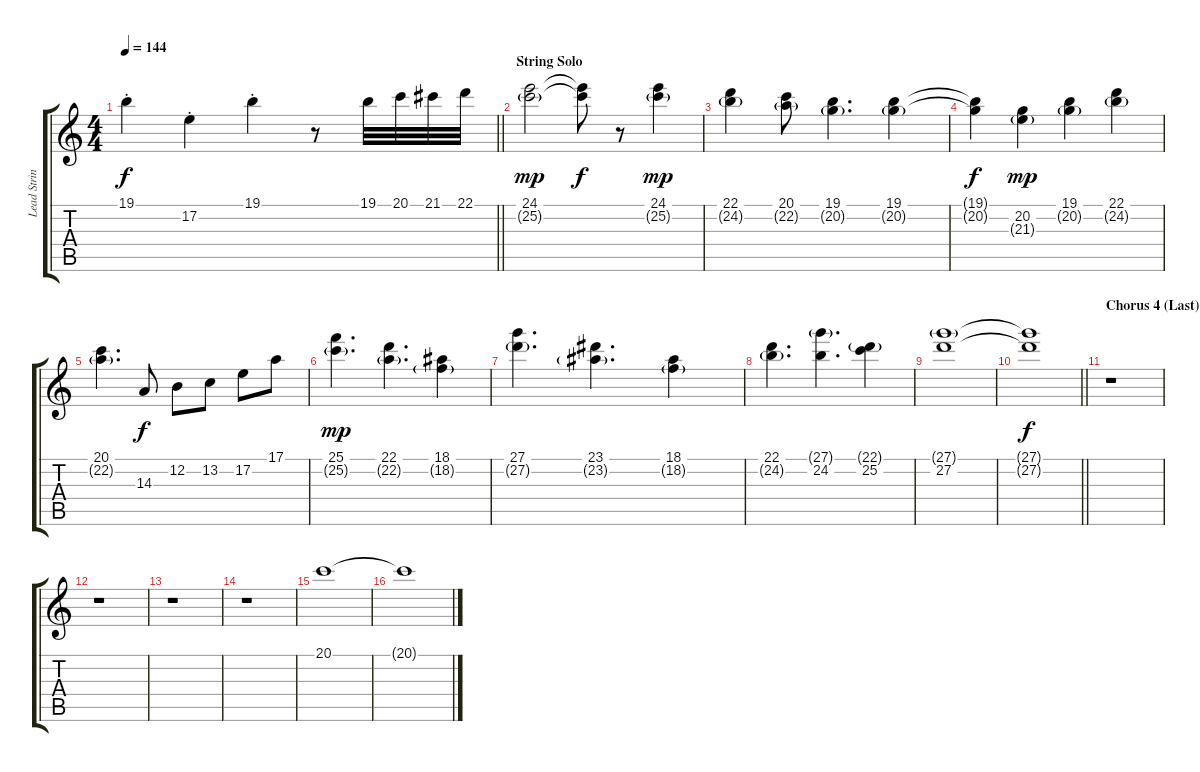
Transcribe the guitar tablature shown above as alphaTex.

\track ("Lead String" "Lead Strin") {instrument stringensemble1}
\staff {score tabs}
\tuning (E4 B3 G3 D3 A2 E2) {hide}
\ts (4 4)
\tempo 144
\clef g2
\barLineRight lightlight
\ks c
19.1{st}.4{dy f} 17.2{st}.4 19.1{st}.4 r.8{volume 14} 19.1.32 20.1.32 21.1.32 22.1.32 |
\section ("" "String Solo")
(24.1 25.2{g}).2{dy mp} (24.1{t} 25.2{t}).8{dy f} r.8 (24.1 25.2{g}).4{dy mp} |
(22.1 24.2{g}).4 (20.1 22.2{g}).8 (19.1 20.2{g}).4{d} (19.1 20.2{g}).4 |
(19.1{t} 20.2{t}).4{dy f} (20.2 21.3{g}).4{dy mp} (19.1 20.2{g}).4 (22.1 24.2{g}).4 |
(20.1 22.2{g}).4{d} 14.3.8{dy f} 12.2.8 13.2.8 17.2.8 17.1.8 |
(25.1 25.2{g}).4{d dy mp} (22.1 22.2{g}).4{d} (18.1 18.2{g}).4 |
(27.1 27.2{g}).4{d} (23.1 23.2{g}).4{d} (18.1 18.2{g}).4 |
(22.1 24.2{g}).4{d} (27.1{g} 24.2).4{d} (22.1{g} 25.2).4 |
(27.1{g} 27.2).1{volume 0} |
\barLineRight lightlight
(27.1{t} 27.2{t}).1{dy f} |
\section ("" "Chorus 4 (Last)")
r.1 |
r.1 |
r.1 |
r.1 |
20.1.1{volume 12} |
20.1{t}.1
